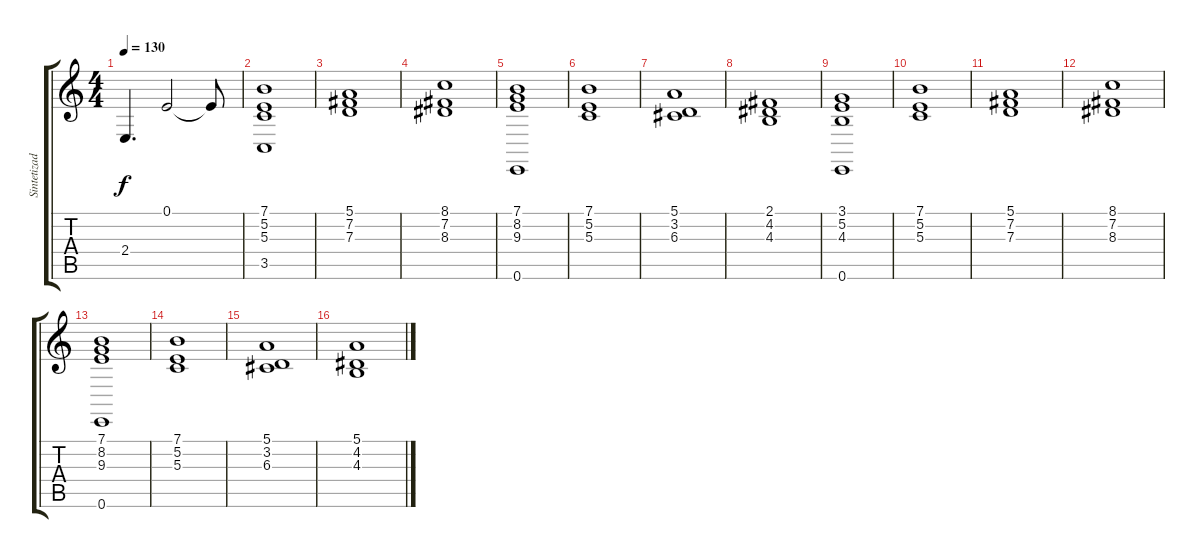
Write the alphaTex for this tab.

\track ("Sintetizador" "Sintetizad") {instrument pad2warm}
\staff {score tabs}
\tuning (E4 B3 G3 D3 A2 E2) {hide}
\ts (4 4)
\tempo 130
\clef g2
\ks c
2.4.4{d dy f volume 9} 0.1.2{volume 11} 0.1{t}.8 |
(7.1 5.2 5.3 3.5).1{volume 9} |
(5.1 7.2 7.3).1 |
(8.1 7.2 8.3).1 |
(7.1 8.2 9.3 0.6).1 |
(7.1 5.2 5.3).1 |
(5.1 3.2 6.3).1 |
(2.1 4.2 4.3).1 |
(3.1 5.2 4.3 0.6).1 |
(7.1 5.2 5.3).1 |
(5.1 7.2 7.3).1 |
(8.1 7.2 8.3).1 |
(7.1 8.2 9.3 0.6).1 |
(7.1 5.2 5.3).1 |
(5.1 3.2 6.3).1 |
(5.1 4.2 4.3).1
